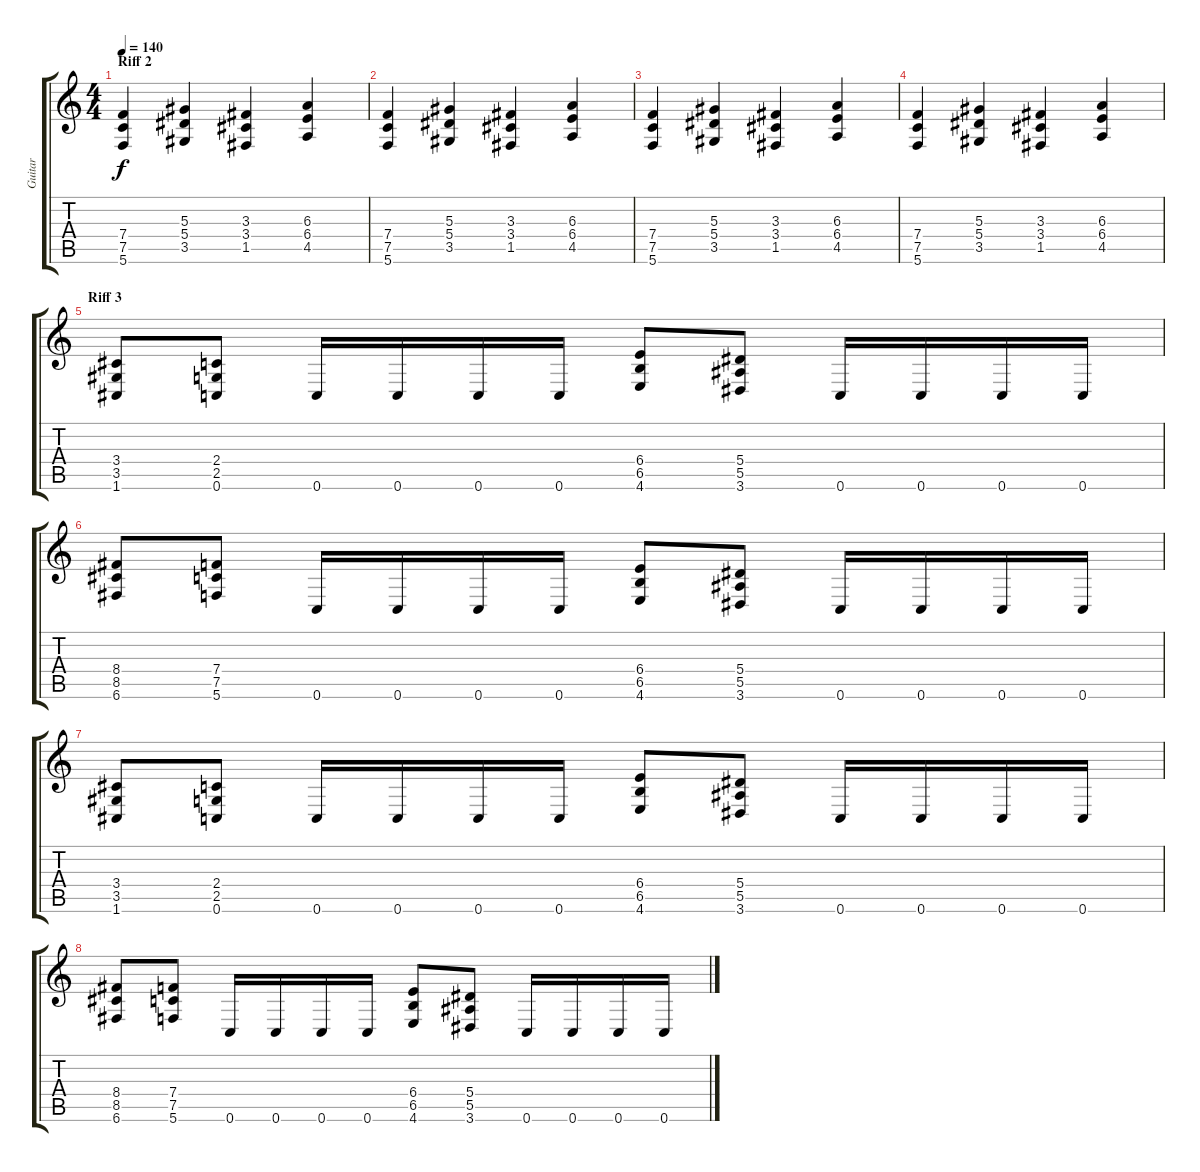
\track ("Guitar" "Guitar") {instrument distortionguitar}
\staff {score tabs}
\tuning (C4 G3 Eb3 Bb2 F2 C2) {hide}
\ts (4 4)
\section ("" "Riff 2")
\tempo 140
\clef g2
\ks c
(7.4 7.5 5.6).4{dy f} (5.3 5.4 3.5).4 (3.3 3.4 1.5).4 (6.3 6.4 4.5).4 |
(7.4 7.5 5.6).4 (5.3 5.4 3.5).4 (3.3 3.4 1.5).4 (6.3 6.4 4.5).4 |
(7.4 7.5 5.6).4 (5.3 5.4 3.5).4 (3.3 3.4 1.5).4 (6.3 6.4 4.5).4 |
(7.4 7.5 5.6).4 (5.3 5.4 3.5).4 (3.3 3.4 1.5).4 (6.3 6.4 4.5).4 |
\section ("" "Riff 3")
(3.4 3.5 1.6).8 (2.4 2.5 0.6).8 0.6.16 0.6.16 0.6.16 0.6.16 (6.4 6.5 4.6).8 (5.4 5.5 3.6).8 0.6.16 0.6.16 0.6.16 0.6.16 |
(8.4 8.5 6.6).8 (7.4 7.5 5.6).8 0.6.16 0.6.16 0.6.16 0.6.16 (6.4 6.5 4.6).8 (5.4 5.5 3.6).8 0.6.16 0.6.16 0.6.16 0.6.16 |
(3.4 3.5 1.6).8 (2.4 2.5 0.6).8 0.6.16 0.6.16 0.6.16 0.6.16 (6.4 6.5 4.6).8 (5.4 5.5 3.6).8 0.6.16 0.6.16 0.6.16 0.6.16 |
(8.4 8.5 6.6).8 (7.4 7.5 5.6).8 0.6.16 0.6.16 0.6.16 0.6.16 (6.4 6.5 4.6).8 (5.4 5.5 3.6).8 0.6.16 0.6.16 0.6.16 0.6.16
